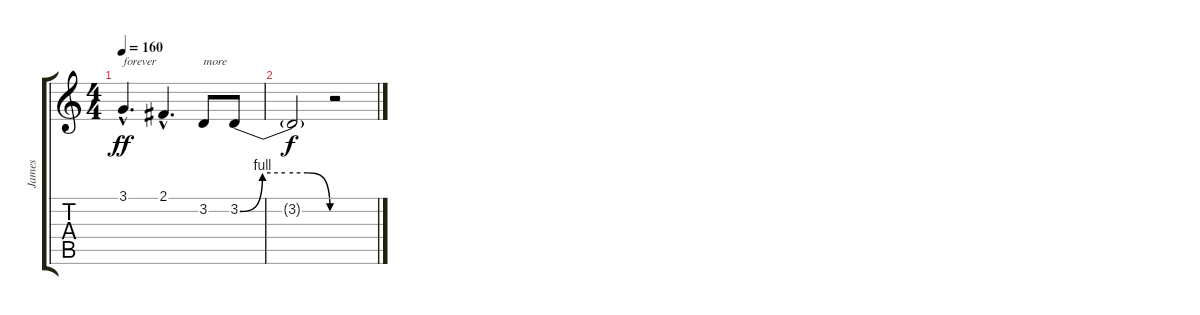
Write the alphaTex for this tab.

\track ("James" "James") {instrument lead6voice}
\staff {score tabs}
\tuning (E4 B3 G3 D3 A2 E2) {hide}
\ts (4 4)
\tempo 160
\clef g2
\ks c
3.1{hac}.4{d txt "forever" dy ff} 2.1{hac}.4{d} 3.2.8{txt "more"} 3.2{be (custom 0 0 15 4 30 4 45 4 60 0)}.8 |
3.2{t}.2{dy f} r.2
